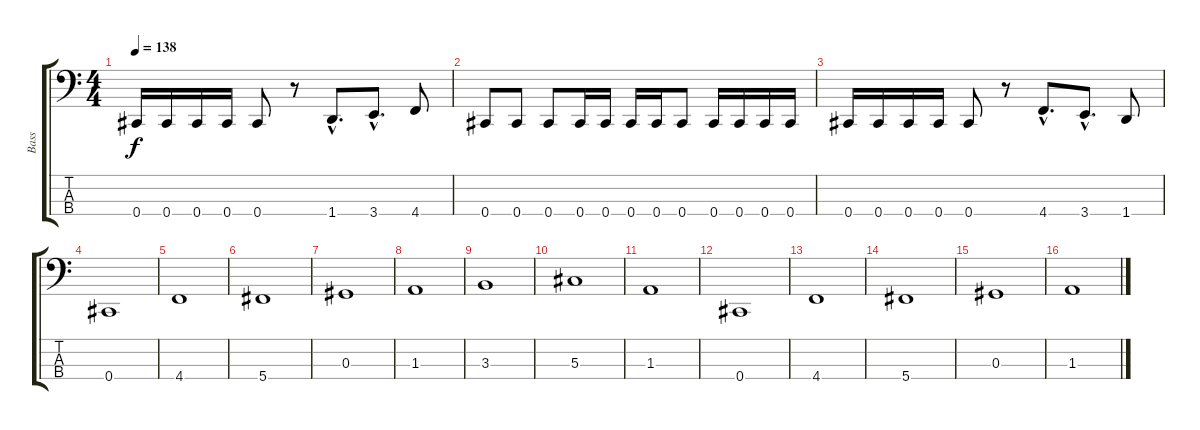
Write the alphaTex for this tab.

\track ("Bass" "Bass") {instrument electricbassfinger}
\staff {score tabs}
\tuning (Gb2 Db2 Ab1 Db1) {hide}
\ts (4 4)
\tempo 138
\clef f4
\ks c
0.4.16{dy f} 0.4.16 0.4.16 0.4.16 0.4.8 r.8 1.4{hac}.8{d} 3.4{hac}.8{d} 4.4.8 |
0.4.8 0.4.8 0.4.8 0.4.16 0.4.16 0.4.16 0.4.16 0.4.8 0.4.16 0.4.16 0.4.16 0.4.16 |
0.4.16 0.4.16 0.4.16 0.4.16 0.4.8 r.8 4.4{hac}.8{d} 3.4{hac}.8{d} 1.4.8 |
0.4.1 |
4.4.1 |
5.4.1 |
0.3.1 |
1.3.1 |
3.3.1 |
5.3.1 |
1.3.1 |
0.4.1 |
4.4.1 |
5.4.1 |
0.3.1 |
1.3.1
